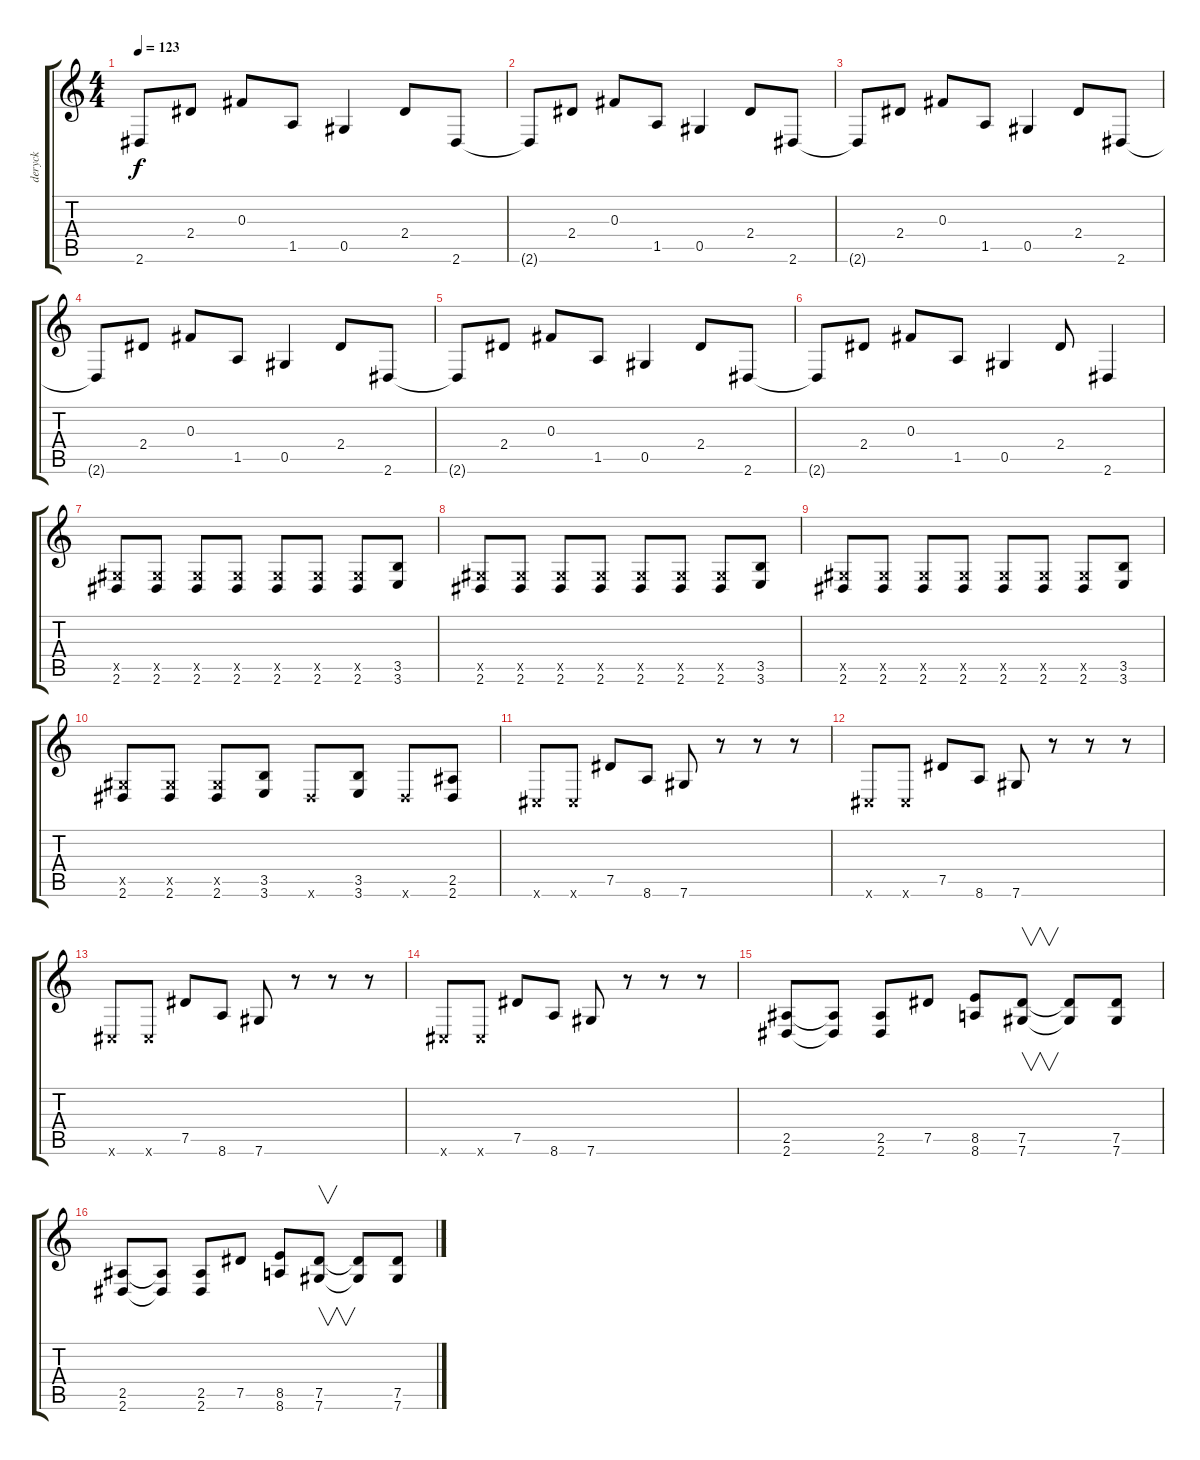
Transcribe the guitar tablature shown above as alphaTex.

\track ("deryck" "deryck") {instrument distortionguitar}
\staff {score tabs}
\tuning (Eb4 Bb3 Gb3 Db3 Ab2 Db2) {hide}
\ts (4 4)
\tempo 123
\clef g2
\ks c
2.6{t}.8{dy f} 2.4.8 0.3.8 1.5.8 0.5.4 2.4.8 2.6.8 |
2.6{t}.8 2.4.8 0.3.8 1.5.8 0.5.4 2.4.8 2.6.8 |
2.6{t}.8 2.4.8 0.3.8 1.5.8 0.5.4 2.4.8 2.6.8 |
2.6{t}.8 2.4.8 0.3.8 1.5.8 0.5.4 2.4.8 2.6.8 |
2.6{t}.8 2.4.8 0.3.8 1.5.8 0.5.4 2.4.8 2.6.8 |
2.6{t}.8 2.4.8 0.3.8 1.5.8 0.5.4 2.4.8 2.6.4 |
(0.5{x} 2.6).8{instrument distortionguitar} (0.5{x} 2.6).8 (0.5{x} 2.6).8 (0.5{x} 2.6).8 (0.5{x} 2.6).8 (0.5{x} 2.6).8 (0.5{x} 2.6).8 (3.5 3.6).8 |
(0.5{x} 2.6).8 (0.5{x} 2.6).8 (0.5{x} 2.6).8 (0.5{x} 2.6).8 (0.5{x} 2.6).8 (0.5{x} 2.6).8 (0.5{x} 2.6).8 (3.5 3.6).8 |
(0.5{x} 2.6).8 (0.5{x} 2.6).8 (0.5{x} 2.6).8 (0.5{x} 2.6).8 (0.5{x} 2.6).8 (0.5{x} 2.6).8 (0.5{x} 2.6).8 (3.5 3.6).8 |
(0.5{x} 2.6).8 (0.5{x} 2.6).8 (0.5{x} 2.6).8 (3.5 3.6).8 2.6{x}.8 (3.5 3.6).8 2.6{x}.8 (2.5 2.6).8 |
0.6{x}.8 0.6{x}.8 7.5.8 8.6.8 7.6.8 r.8 r.8 r.8 |
0.6{x}.8 0.6{x}.8 7.5.8 8.6.8 7.6.8 r.8 r.8 r.8 |
0.6{x}.8 0.6{x}.8 7.5.8 8.6.8 7.6.8 r.8 r.8 r.8 |
0.6{x}.8 0.6{x}.8 7.5.8 8.6.8 7.6.8 r.8 r.8 r.8 |
(2.5 2.6).8 (2.5{t} 2.6{t}).8 (2.5 2.6).8 7.5.8 (8.5 8.6).8 (7.5 7.6).8{v} (7.5{t} 7.6{t}).8 (7.5 7.6).8 |
(2.5 2.6).8 (2.5{t} 2.6{t}).8 (2.5 2.6).8 7.5.8 (8.5 8.6).8 (7.5 7.6).8{v} (7.5{t} 7.6{t}).8 (7.5 7.6).8
